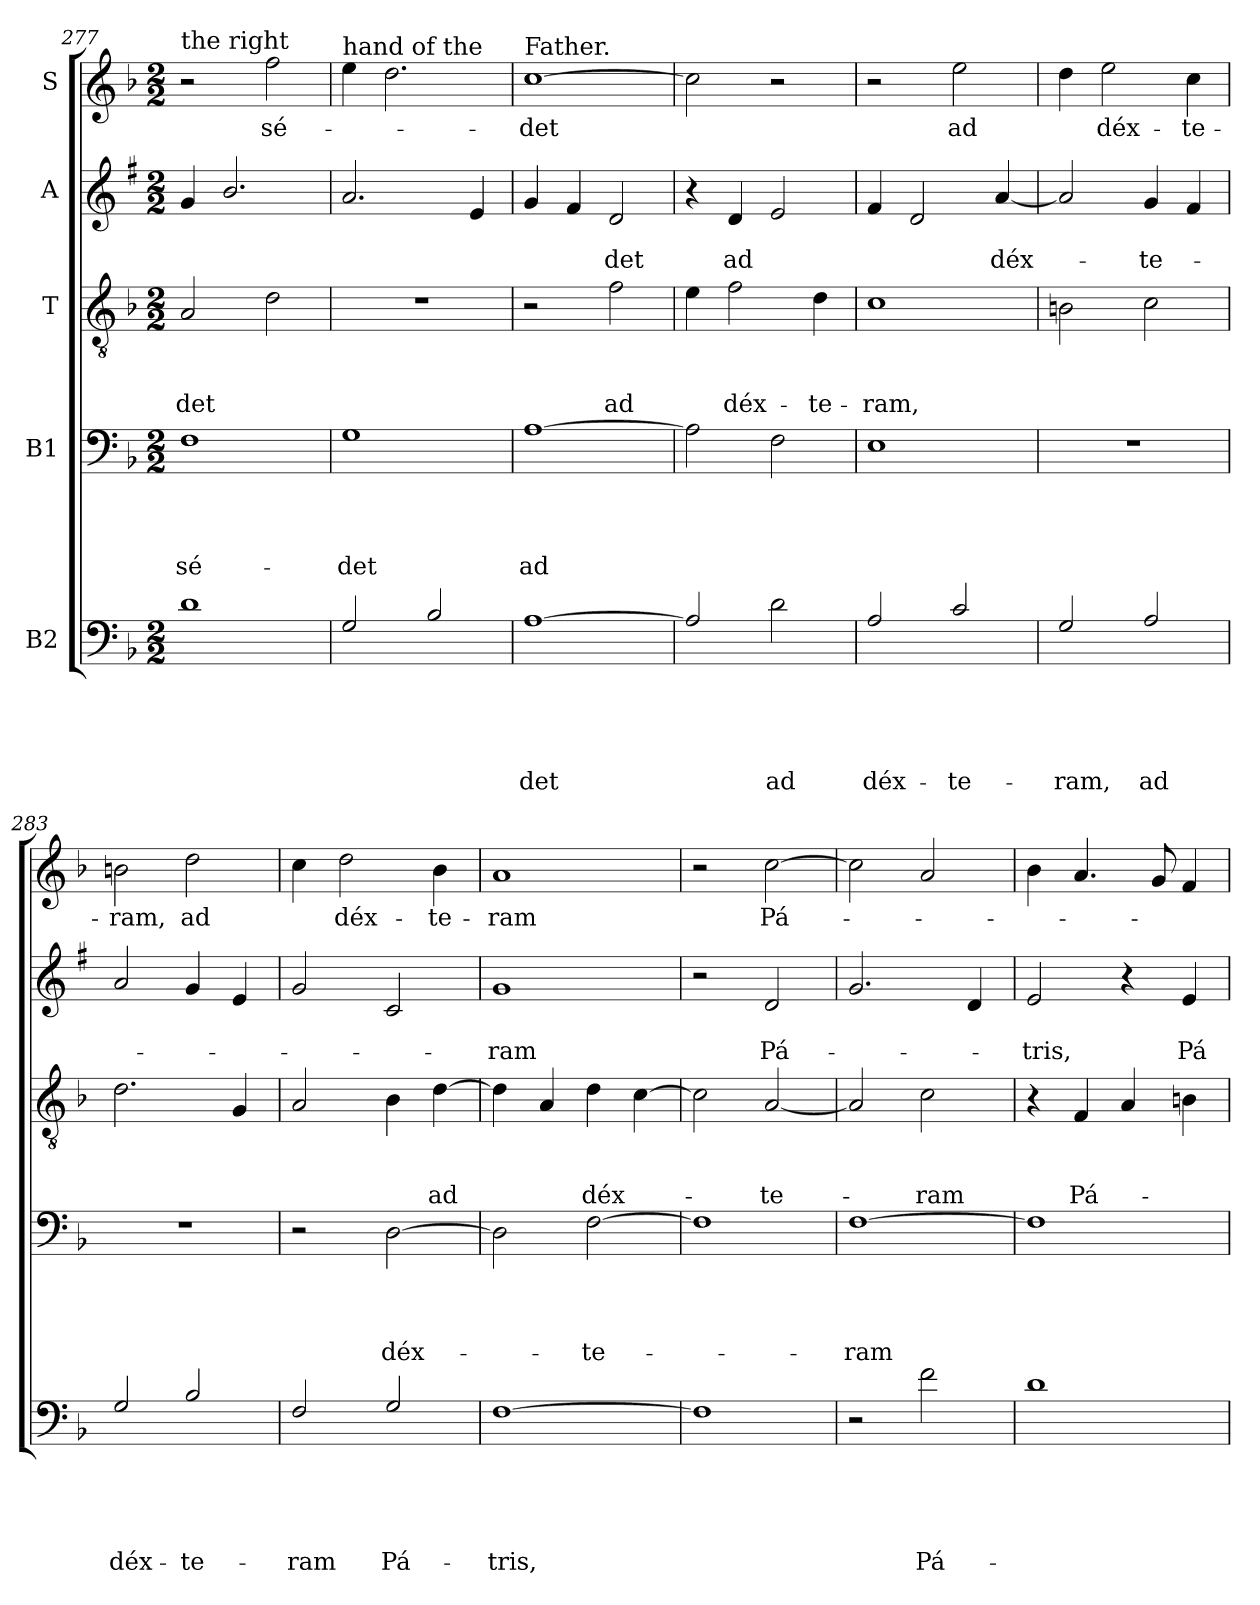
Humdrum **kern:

**kern	**text	**text	**text	**text	**text	**kern	**text	**text	**text	**text	**kern	**text	**text	**text	**kern	**text	**text	**kern	**text
*part5	*part5	*part5	*part5	*part5	*part5	*part4	*part4	*part4	*part4	*part4	*part3	*part3	*part3	*part3	*part2	*part2	*part2	*part1	*part1
*staff5	*staff5	*staff5	*staff5	*staff5	*staff5	*staff4	*staff4	*staff4	*staff4	*staff4	*staff3	*staff3	*staff3	*staff3	*staff2	*staff2	*staff2	*staff1	*staff1
*I"B2	*	*	*	*	*	*I"B1	*	*	*	*	*I"T	*	*	*	*I"A	*	*	*I"S	*
*clefF4	*	*	*	*	*	*clefF4	*	*	*	*	*clefGv2	*	*	*	*clefG2	*	*	*clefG2	*
*ITrd7c12	*	*	*	*	*	*	*	*	*	*	*	*	*	*	*ITrd1c2	*	*	*	*
*k[b-]	*	*	*	*	*	*k[b-]	*	*	*	*	*k[b-]	*	*	*	*k[b-]	*	*	*k[b-]	*
*F:	*	*	*	*	*	*F:	*	*	*	*	*F:	*	*	*	*F:	*	*	*F:	*
*M2/2	*	*	*	*	*	*M2/2	*	*	*	*	*M2/2	*	*	*	*M2/2	*	*	*M2/2	*
=277	=277	=277	=277	=277	=277	=277	=277	=277	=277	=277	=277	=277	=277	=277	=277	=277	=277	=277	=277
!	!	!	!	!	!	!	!	!	!	!	!	!	!	!	!	!	!	!LO:TX:a:t=the right	!
!	!	!	!	!	!	!	!	!	!	!LO:LY:b	!	!	!	!LO:LY:b	!	!	!	!	!
1D	.	.	.	.	.	1F	.	.	.	sé-	2A/	.	.	-det	4f/	.	.	2r	.
.	.	.	.	.	.	.	.	.	.	.	.	.	.	.	2.a/	.	.	.	.
!	!	!	!	!	!	!	!	!	!	!	!	!	!	!	!	!	!	!	!LO:LY:b
.	.	.	.	.	.	.	.	.	.	.	2d\	.	.	.	.	.	.	2ff\	sé-
!!LO:PB:g=z
=278	=278	=278	=278	=278	=278	=278	=278	=278	=278	=278	=278	=278	=278	=278	=278	=278	=278	=278	=278
!	!	!	!	!	!	!	!	!	!	!	!	!	!	!	!	!	!	!LO:TX:a:t=hand of the	!
!	!	!	!	!	!	!	!	!	!	!LO:LY:b	!	!	!	!	!	!	!	!	!
2GG/	.	.	.	.	.	1G	.	.	.	-det	1r	.	.	.	2.g/	.	.	4ee\	.
.	.	.	.	.	.	.	.	.	.	.	.	.	.	.	.	.	.	2.dd\	.
2BB-/	.	.	.	.	.	.	.	.	.	.	.	.	.	.	.	.	.	.	.
.	.	.	.	.	.	.	.	.	.	.	.	.	.	.	4d/	.	.	.	.
=279	=279	=279	=279	=279	=279	=279	=279	=279	=279	=279	=279	=279	=279	=279	=279	=279	=279	=279	=279
!	!	!	!	!	!	!	!	!	!	!	!	!	!	!	!	!	!	!LO:TX:a:t=Father.	!
!	!	!	!	!	!LO:LY:b	!	!	!	!	!LO:LY:b	!	!	!	!	!	!	!	!	!LO:LY:b
[1AA	.	.	.	.	-det	[1A	.	.	.	ad	2r	.	.	.	4f/	.	.	[1cc	-det
.	.	.	.	.	.	.	.	.	.	.	.	.	.	.	4e/	.	.	.	.
!	!	!	!	!	!	!	!	!	!	!	!	!	!	!LO:LY:b	!	!	!LO:LY:b	!	!
.	.	.	.	.	.	.	.	.	.	.	2f\	.	.	ad	2c/	.	-det	.	.
=280	=280	=280	=280	=280	=280	=280	=280	=280	=280	=280	=280	=280	=280	=280	=280	=280	=280	=280	=280
2AA/]	.	.	.	.	.	2A\]	.	.	.	.	4e\	.	.	.	4r	.	.	2cc\]	.
!	!	!	!	!	!	!	!	!	!	!	!	!	!	!LO:LY:b	!	!	!LO:LY:b	!	!
.	.	.	.	.	.	.	.	.	.	.	2f\	.	.	déx-	4c/	.	ad	.	.
!	!	!	!	!	!LO:LY:b	!	!	!	!	!	!	!	!	!	!	!	!	!	!
2D\	.	.	.	.	ad	2F\	.	.	.	.	.	.	.	.	2d/	.	.	2r	.
!	!	!	!	!	!	!	!	!	!	!	!	!	!	!LO:LY:b	!	!	!	!	!
.	.	.	.	.	.	.	.	.	.	.	4d\	.	.	-te-	.	.	.	.	.
=281	=281	=281	=281	=281	=281	=281	=281	=281	=281	=281	=281	=281	=281	=281	=281	=281	=281	=281	=281
!	!	!	!	!	!LO:LY:b	!	!	!	!	!	!	!	!	!LO:LY:b	!	!	!	!	!
2AA/	.	.	.	.	déx-	1E	.	.	.	.	1c	.	.	-ram,	4e/	.	.	2r	.
.	.	.	.	.	.	.	.	.	.	.	.	.	.	.	2c/	.	.	.	.
!	!	!	!	!	!LO:LY:b	!	!	!	!	!	!	!	!	!	!	!	!	!	!LO:LY:b
2C/	.	.	.	.	-te-	.	.	.	.	.	.	.	.	.	.	.	.	2ee\	ad
!	!	!	!	!	!	!	!	!	!	!	!	!	!	!	!	!	!LO:LY:b	!	!
.	.	.	.	.	.	.	.	.	.	.	.	.	.	.	[4g/	.	déx-	.	.
=282	=282	=282	=282	=282	=282	=282	=282	=282	=282	=282	=282	=282	=282	=282	=282	=282	=282	=282	=282
!	!	!	!	!	!LO:LY:b	!	!	!	!	!	!	!	!	!	!	!	!	!	!
2GG/	.	.	.	.	-ram,	1r	.	.	.	.	2Bn\	.	.	.	2g/]	.	.	4dd\	.
!	!	!	!	!	!	!	!	!	!	!	!	!	!	!	!	!	!	!	!LO:LY:b
.	.	.	.	.	.	.	.	.	.	.	.	.	.	.	.	.	.	2ee\	déx-
!	!	!	!	!	!LO:LY:b	!	!	!	!	!	!	!	!	!	!	!	!LO:LY:b	!	!
2AA/	.	.	.	.	ad	.	.	.	.	.	2c\	.	.	.	4f/	.	-te-	.	.
!	!	!	!	!	!	!	!	!	!	!	!	!	!	!	!	!	!	!	!LO:LY:b
.	.	.	.	.	.	.	.	.	.	.	.	.	.	.	4e/	.	.	4cc\	-te-
=283	=283	=283	=283	=283	=283	=283	=283	=283	=283	=283	=283	=283	=283	=283	=283	=283	=283	=283	=283
!	!	!	!	!	!LO:LY:b	!	!	!	!	!	!	!	!	!	!	!	!	!	!LO:LY:b
2GG/	.	.	.	.	déx-	1r	.	.	.	.	2.d\	.	.	.	2g/	.	.	2bn\	-ram,
!	!	!	!	!	!LO:LY:b	!	!	!	!	!	!	!	!	!	!	!	!	!	!LO:LY:b
2BB-/	.	.	.	.	-te-	.	.	.	.	.	.	.	.	.	4f/	.	.	2dd\	ad
.	.	.	.	.	.	.	.	.	.	.	4G/	.	.	.	4d/	.	.	.	.
!!LO:LB:g=z
=284	=284	=284	=284	=284	=284	=284	=284	=284	=284	=284	=284	=284	=284	=284	=284	=284	=284	=284	=284
!	!	!	!	!	!LO:LY:b	!	!	!	!	!	!	!	!	!	!	!	!	!	!
2FF/	.	.	.	.	-ram	2r	.	.	.	.	2A/	.	.	.	2f/	.	.	4cc\	.
!	!	!	!	!	!	!	!	!	!	!	!	!	!	!	!	!	!	!	!LO:LY:b
.	.	.	.	.	.	.	.	.	.	.	.	.	.	.	.	.	.	2dd\	déx-
!	!	!	!	!	!LO:LY:b	!	!	!	!	!LO:LY:b	!	!	!	!	!	!	!	!	!
2GG/	.	.	.	.	Pá-	[2D\	.	.	.	déx-	4B-\	.	.	.	2B-/	.	.	.	.
!	!	!	!	!	!	!	!	!	!	!	!	!	!	!LO:LY:b	!	!	!	!	!LO:LY:b
.	.	.	.	.	.	.	.	.	.	.	[4d\	.	.	ad	.	.	.	4b-\	-te-
=285	=285	=285	=285	=285	=285	=285	=285	=285	=285	=285	=285	=285	=285	=285	=285	=285	=285	=285	=285
!	!	!	!	!	!LO:LY:b	!	!	!	!	!	!	!	!	!	!	!	!LO:LY:b	!	!LO:LY:b
[1FF	.	.	.	.	-tris,	2D\]	.	.	.	.	4d\]	.	.	.	1f	.	-ram	1a	-ram
.	.	.	.	.	.	.	.	.	.	.	4A/	.	.	.	.	.	.	.	.
!	!	!	!	!	!	!	!	!	!	!LO:LY:b	!	!	!	!LO:LY:b	!	!	!	!	!
.	.	.	.	.	.	[2F\	.	.	.	-te-	4d\	.	.	déx-	.	.	.	.	.
.	.	.	.	.	.	.	.	.	.	.	[4c\	.	.	.	.	.	.	.	.
=286	=286	=286	=286	=286	=286	=286	=286	=286	=286	=286	=286	=286	=286	=286	=286	=286	=286	=286	=286
1FF]	.	.	.	.	.	1F]	.	.	.	.	2c\]	.	.	.	2r	.	.	2r	.
!	!	!	!	!	!	!	!	!	!	!	!	!	!	!LO:LY:b	!	!	!LO:LY:b	!	!LO:LY:b
.	.	.	.	.	.	.	.	.	.	.	[2A/	.	.	-te-	2c/	.	Pá-	[2cc\	Pá-
=287	=287	=287	=287	=287	=287	=287	=287	=287	=287	=287	=287	=287	=287	=287	=287	=287	=287	=287	=287
!	!	!	!	!	!	!	!	!	!	!LO:LY:b	!	!	!	!	!	!	!	!	!
2r	.	.	.	.	.	[1F	.	.	.	-ram	2A/]	.	.	.	2.f/	.	.	2cc\]	.
!	!	!	!	!	!LO:LY:b	!	!	!	!	!	!	!	!	!LO:LY:b	!	!	!	!	!
2F\	.	.	.	.	Pá-	.	.	.	.	.	2c\	.	.	-ram	.	.	.	2a/	.
.	.	.	.	.	.	.	.	.	.	.	.	.	.	.	4c/	.	.	.	.
=288	=288	=288	=288	=288	=288	=288	=288	=288	=288	=288	=288	=288	=288	=288	=288	=288	=288	=288	=288
!	!	!	!	!	!	!	!	!	!	!	!	!	!	!	!	!	!LO:LY:b	!	!
1D	.	.	.	.	.	1F]	.	.	.	.	4r	.	.	.	2d/	.	-tris,	4b-\	.
!	!	!	!	!	!	!	!	!	!	!	!	!	!	!LO:LY:b	!	!	!	!	!
.	.	.	.	.	.	.	.	.	.	.	4F/	.	.	Pá-	.	.	.	4.a/	.
.	.	.	.	.	.	.	.	.	.	.	4A/	.	.	.	4r	.	.	.	.
.	.	.	.	.	.	.	.	.	.	.	.	.	.	.	.	.	.	8g/	.
!	!	!	!	!	!	!	!	!	!	!	!	!	!	!	!	!	!LO:LY:b	!	!
.	.	.	.	.	.	.	.	.	.	.	4B\	.	.	.	4d/	.	Pá-	4f/	.
=	=	=	=	=	=	=	=	=	=	=	=	=	=	=	=	=	=	=	=
*-	*-	*-	*-	*-	*-	*-	*-	*-	*-	*-	*-	*-	*-	*-	*-	*-	*-	*-	*-
